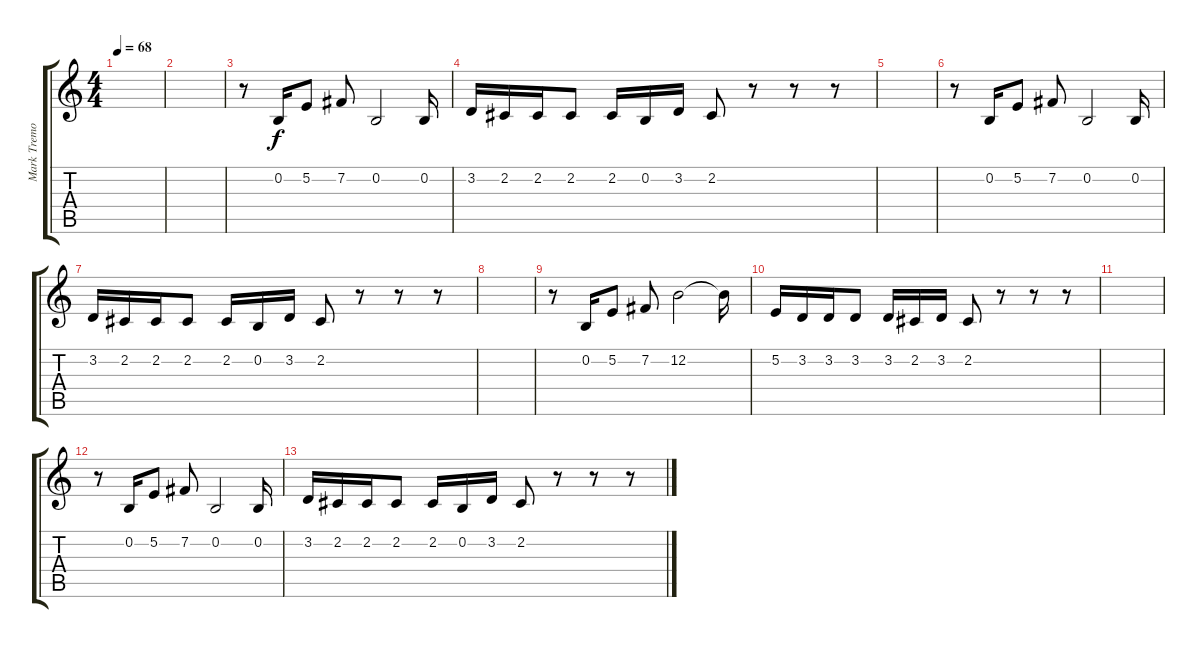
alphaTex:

\track ("Mark Tremonti - Voice" "Mark Tremo") {instrument tenorsax}
\staff {score tabs}
\tuning (E4 B3 G3 D3 A2 E2) {hide}
\ts (4 4)
\tempo 68
\clef g2
\ks c
|
|
r.8 0.2.16 5.2.8 7.2.8 0.2.2 0.2.16 |
3.2.16 2.2.16 2.2.16 2.2.8 2.2.16 0.2.16 3.2.16 2.2.8 r.8 r.8 r.8 |
|
r.8 0.2.16 5.2.8 7.2.8 0.2.2 0.2.16 |
3.2.16 2.2.16 2.2.16 2.2.8 2.2.16 0.2.16 3.2.16 2.2.8 r.8 r.8 r.8 |
|
r.8 0.2.16 5.2.8 7.2.8 12.2.2 12.2{t}.16 |
5.2.16 3.2.16 3.2.16 3.2.8 3.2.16 2.2.16 3.2.16 2.2.8 r.8 r.8 r.8 |
|
r.8 0.2.16 5.2.8 7.2.8 0.2.2 0.2.16 |
3.2.16 2.2.16 2.2.16 2.2.8 2.2.16 0.2.16 3.2.16 2.2.8 r.8 r.8 r.8
